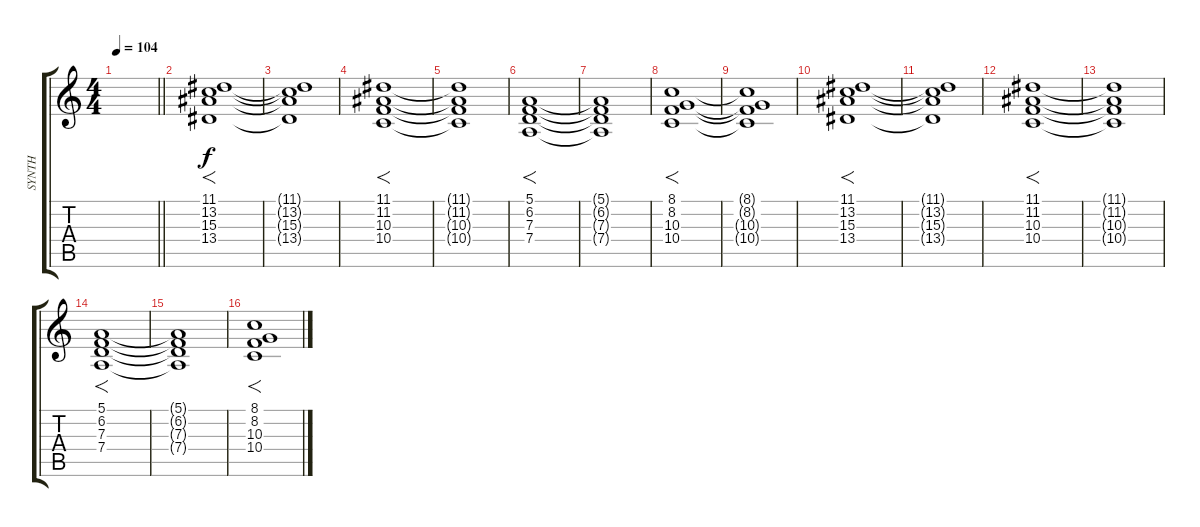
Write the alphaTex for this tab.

\track ("SYNTH" "SYNTH") {instrument choiraahs}
\staff {score tabs}
\tuning (E4 B3 G3 D3 A2 D2) {hide}
\ts (4 4)
\tempo 104
\clef g2
\barLineRight lightlight
\ks c
|
\section ("" "")
(11.1 13.2 15.3 13.4).1{f volume 5 instrument choiraahs} |
(11.1{t} 13.2{t} 15.3{t} 13.4{t}).1 |
(11.1 11.2 10.3 10.4).1{f} |
(11.1{t} 11.2{t} 10.3{t} 10.4{t}).1 |
(5.1 6.2 7.3 7.4).1{f} |
(5.1{t} 6.2{t} 7.3{t} 7.4{t}).1 |
(8.1 8.2 10.3 10.4).1{f} |
(8.1{t} 8.2{t} 10.3{t} 10.4{t}).1 |
(11.1 13.2 15.3 13.4).1{f} |
(11.1{t} 13.2{t} 15.3{t} 13.4{t}).1 |
(11.1 11.2 10.3 10.4).1{f} |
(11.1{t} 11.2{t} 10.3{t} 10.4{t}).1 |
(5.1 6.2 7.3 7.4).1{f} |
(5.1{t} 6.2{t} 7.3{t} 7.4{t}).1 |
(8.1 8.2 10.3 10.4).1{f}
